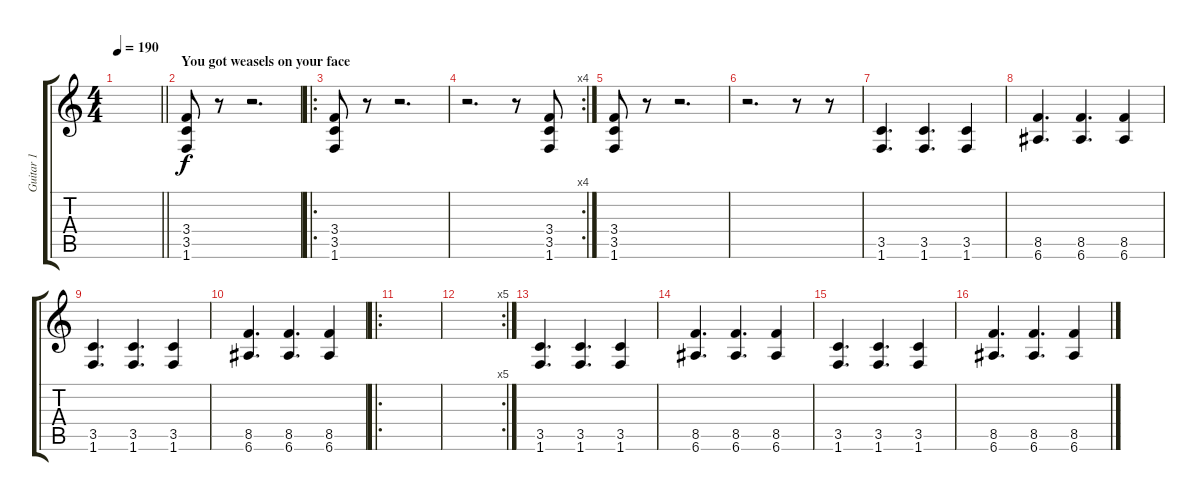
\track ("Guitar 1" "Guitar 1") {instrument distortionguitar}
\staff {score tabs}
\tuning (E4 B3 G3 D3 A2 E2) {hide}
\ts (4 4)
\tempo 190
\clef g2
\barLineRight lightlight
\ks c
|
\section ("" "You got weasels on your face")
(3.4 3.5 1.6).8 r.8 r.2{d} |
\ro
(3.4 3.5 1.6).8 r.8 r.2{d} |
\rc 4
r.2{d} r.8 (3.4 3.5 1.6).8 |
(3.4 3.5 1.6).8 r.8 r.2{d} |
r.2{d} r.8 r.8 |
(3.5 1.6).4{d} (3.5 1.6).4{d} (3.5 1.6).4 |
(8.5 6.6).4{d} (8.5 6.6).4{d} (8.5 6.6).4 |
(3.5 1.6).4{d} (3.5 1.6).4{d} (3.5 1.6).4 |
(8.5 6.6).4{d} (8.5 6.6).4{d} (8.5 6.6).4 |
\ro
|
\rc 5
|
(3.5 1.6).4{d} (3.5 1.6).4{d} (3.5 1.6).4 |
(8.5 6.6).4{d} (8.5 6.6).4{d} (8.5 6.6).4 |
(3.5 1.6).4{d} (3.5 1.6).4{d} (3.5 1.6).4 |
(8.5 6.6).4{d} (8.5 6.6).4{d} (8.5 6.6).4
